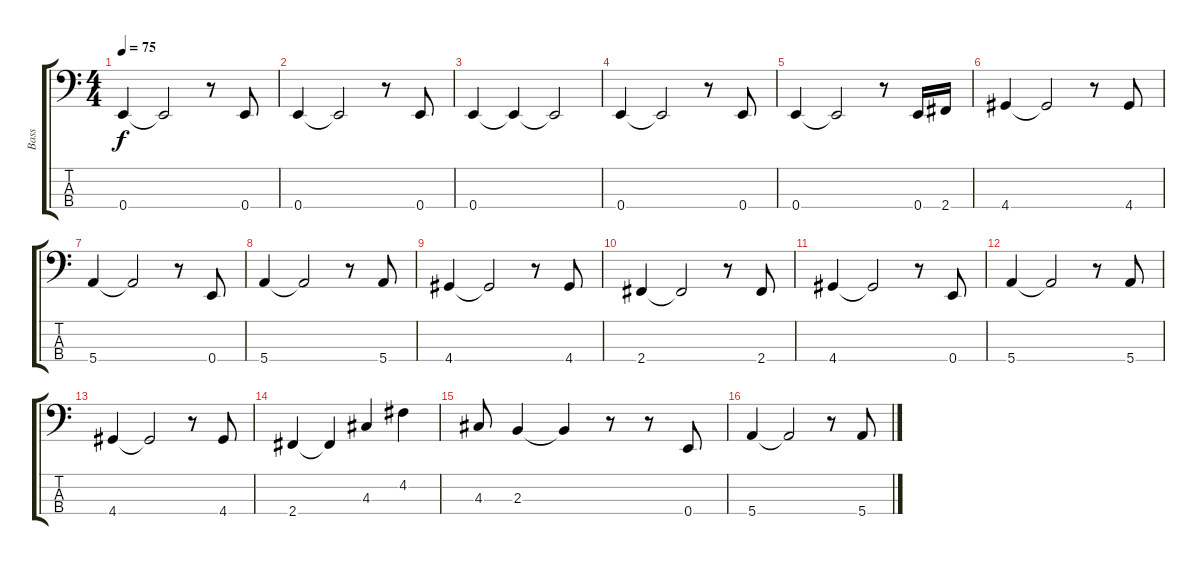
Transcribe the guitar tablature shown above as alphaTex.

\track ("Bass" "Bass") {instrument electricbassfinger}
\staff {score tabs}
\tuning (G2 D2 A1 E1) {hide}
\ts (4 4)
\tempo 75
\clef f4
\ks c
0.4.4{dy f} 0.4{t}.2 r.8 0.4.8 |
0.4.4 0.4{t}.2 r.8 0.4.8 |
0.4.4 0.4{t}.4 0.4{t}.2 |
0.4.4 0.4{t}.2 r.8 0.4.8 |
0.4.4 0.4{t}.2 r.8 0.4.16 2.4.16 |
4.4.4 4.4{t}.2 r.8 4.4.8 |
5.4.4 5.4{t}.2 r.8 0.4.8 |
5.4.4 5.4{t}.2 r.8 5.4.8 |
4.4.4 4.4{t}.2 r.8 4.4.8 |
2.4.4 2.4{t}.2 r.8 2.4.8 |
4.4.4 4.4{t}.2 r.8 0.4.8 |
5.4.4 5.4{t}.2 r.8 5.4.8 |
4.4.4 4.4{t}.2 r.8 4.4.8 |
2.4.4 2.4{t}.4 4.3.4 4.2.4 |
4.3.8 2.3.4 2.3{t}.4 r.8 r.8 0.4.8 |
5.4.4 5.4{t}.2 r.8 5.4.8
